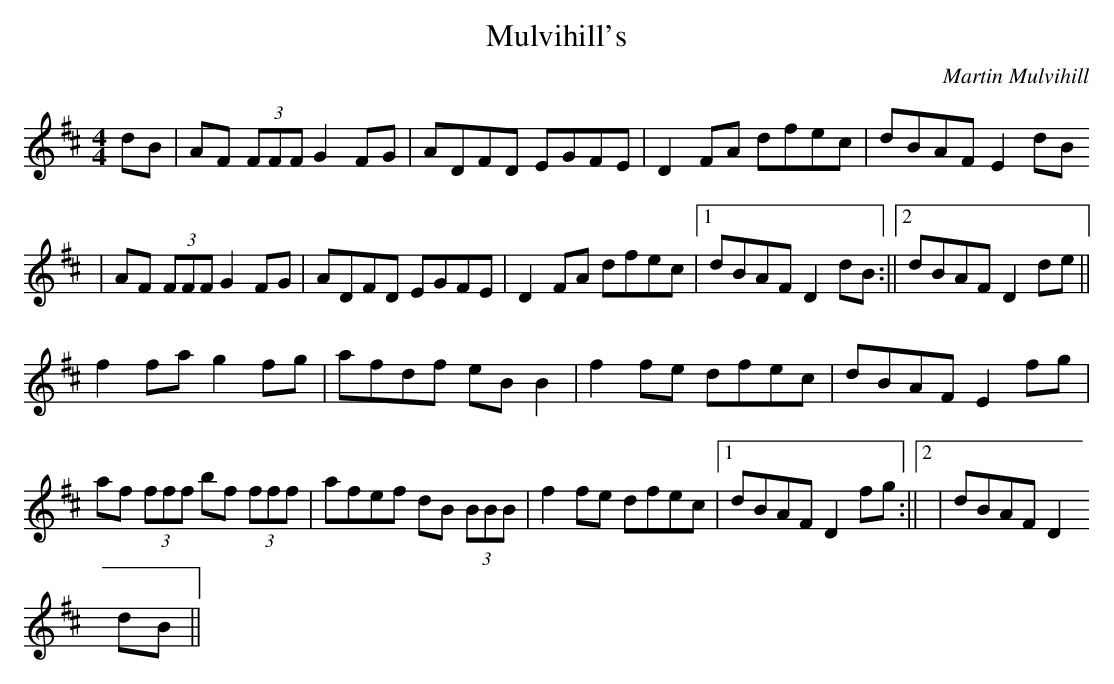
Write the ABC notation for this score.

X:1
T:Mulvihill's
M:4/4
L:1/8
C:Martin Mulvihill
K:D
dB|AF (3FFF G2 FG|ADFD EGFE|D2 FA dfec|dBAF E2 dB
|AF (3FFF G2 FG|ADFD EGFE|D2 FA dfec|1 dBAF D2 dB :||2 dBAF D2 de||
f2 fa g2 fg|afdf eB B2|f2 fe dfec|dBAF E2 fg|
af (3fff bf (3fff | afef dB (3BBB | f2 fe dfec|1 dBAF D2 fg:||2 |dBAF D2
dB||
